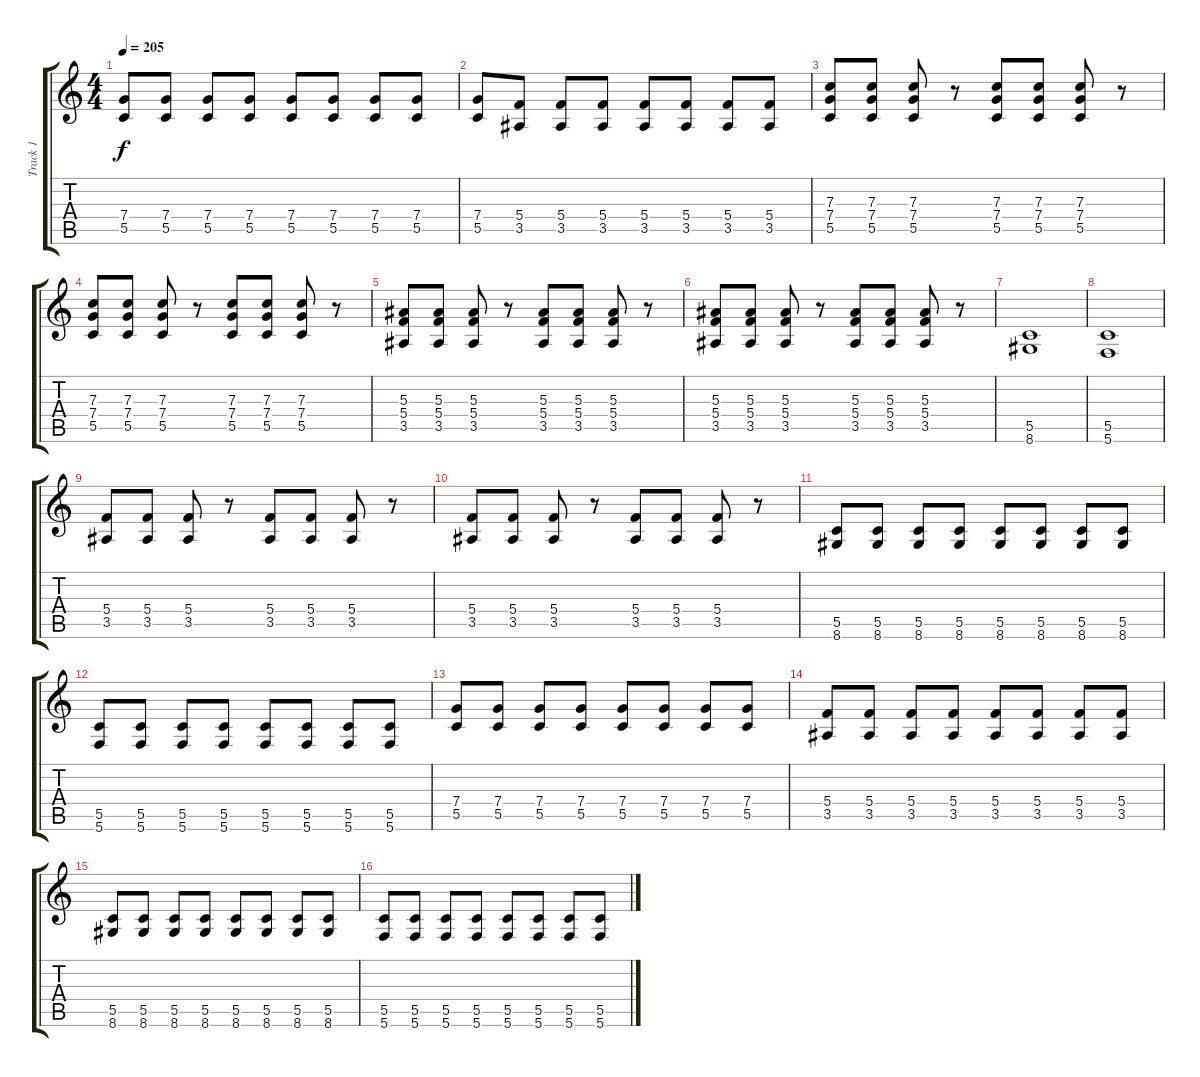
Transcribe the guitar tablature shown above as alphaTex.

\track ("Track 1" "Track 1") {instrument distortionguitar}
\staff {score tabs}
\tuning (D4 A3 F3 C3 G2 C2) {hide}
\ts (4 4)
\tempo 205
\clef g2
\ks c
(7.4 5.5).8{dy f} (7.4 5.5).8 (7.4 5.5).8 (7.4 5.5).8 (7.4 5.5).8 (7.4 5.5).8 (7.4 5.5).8 (7.4 5.5).8 |
(7.4 5.5).8 (5.4 3.5).8 (5.4 3.5).8 (5.4 3.5).8 (5.4 3.5).8 (5.4 3.5).8 (5.4 3.5).8 (5.4 3.5).8 |
(7.3 7.4 5.5).8 (7.3 7.4 5.5).8 (7.3 7.4 5.5).8 r.8 (7.3 7.4 5.5).8 (7.3 7.4 5.5).8 (7.3 7.4 5.5).8 r.8 |
(7.3 7.4 5.5).8 (7.3 7.4 5.5).8 (7.3 7.4 5.5).8 r.8 (7.3 7.4 5.5).8 (7.3 7.4 5.5).8 (7.3 7.4 5.5).8 r.8 |
(5.3 5.4 3.5).8 (5.3 5.4 3.5).8 (5.3 5.4 3.5).8 r.8 (5.3 5.4 3.5).8 (5.3 5.4 3.5).8 (5.3 5.4 3.5).8 r.8 |
(5.3 5.4 3.5).8 (5.3 5.4 3.5).8 (5.3 5.4 3.5).8 r.8 (5.3 5.4 3.5).8 (5.3 5.4 3.5).8 (5.3 5.4 3.5).8 r.8 |
(5.5 8.6).1 |
(5.5 5.6).1 |
(5.4 3.5).8 (5.4 3.5).8 (5.4 3.5).8 r.8 (5.4 3.5).8 (5.4 3.5).8 (5.4 3.5).8 r.8 |
(5.4 3.5).8 (5.4 3.5).8 (5.4 3.5).8 r.8 (5.4 3.5).8 (5.4 3.5).8 (5.4 3.5).8 r.8 |
(5.5 8.6).8 (5.5 8.6).8 (5.5 8.6).8 (5.5 8.6).8 (5.5 8.6).8 (5.5 8.6).8 (5.5 8.6).8 (5.5 8.6).8 |
(5.5 5.6).8 (5.5 5.6).8 (5.5 5.6).8 (5.5 5.6).8 (5.5 5.6).8 (5.5 5.6).8 (5.5 5.6).8 (5.5 5.6).8 |
(7.4 5.5).8 (7.4 5.5).8 (7.4 5.5).8 (7.4 5.5).8 (7.4 5.5).8 (7.4 5.5).8 (7.4 5.5).8 (7.4 5.5).8 |
(5.4 3.5).8 (5.4 3.5).8 (5.4 3.5).8 (5.4 3.5).8 (5.4 3.5).8 (5.4 3.5).8 (5.4 3.5).8 (5.4 3.5).8 |
(5.5 8.6).8 (5.5 8.6).8 (5.5 8.6).8 (5.5 8.6).8 (5.5 8.6).8 (5.5 8.6).8 (5.5 8.6).8 (5.5 8.6).8 |
(5.5 5.6).8 (5.5 5.6).8 (5.5 5.6).8 (5.5 5.6).8 (5.5 5.6).8 (5.5 5.6).8 (5.5 5.6).8 (5.5 5.6).8
